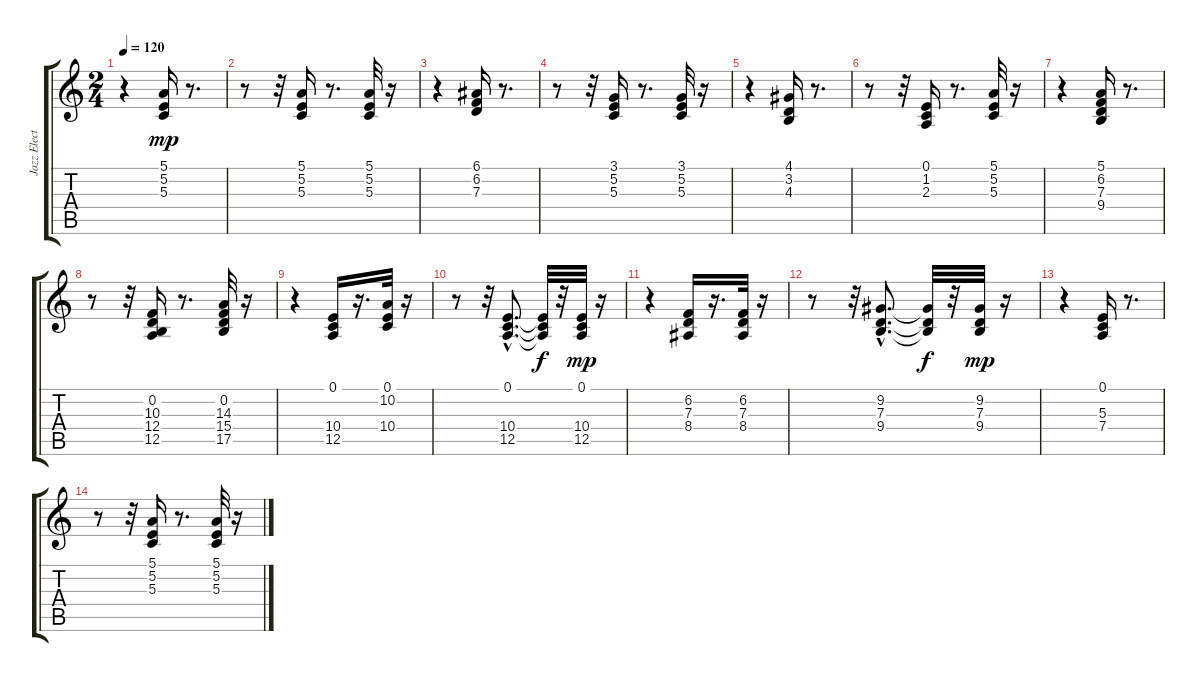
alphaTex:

\track ("Jazz Electric" "Jazz Elect") {instrument acousticgrandpiano}
\staff {score tabs}
\tuning (E4 B3 G3 D3 A2 E2) {hide}
\ts (2 4)
\tempo 120
\clef g2
\ks c
r.4{dy mp} (5.1 5.2 5.3).16 r.8{d} |
r.8 r.32 (5.1 5.2 5.3).16 r.8{d} (5.1 5.2 5.3).32 r.16 |
r.4 (6.1 6.2 7.3).16 r.8{d} |
r.8 r.32 (3.1 5.2 5.3).16 r.8{d} (3.1 5.2 5.3).32 r.16 |
r.4 (4.1 3.2 4.3).16 r.8{d} |
r.8 r.32 (0.1 1.2 2.3).16 r.8{d} (5.1 5.2 5.3).32 r.16 |
r.4 (5.1 6.2 7.3 9.4).16 r.8{d} |
r.8 r.32 (0.2 10.3 12.4 12.5).16 r.8{d} (0.2 14.3 15.4 17.5).32 r.16 |
r.4 (0.1 10.4 12.5).16 r.16{d} (0.1 10.2 10.4).32 r.16 |
r.8 r.32 (0.1{hac} 10.4{hac} 12.5{hac}).8{d} (0.1{t} 10.4{t} 12.5{t}).32{dy f} r.32 (0.1 10.4 12.5).32{dy mp} r.16 |
r.4 (6.2 7.3 8.4).16 r.16{d} (6.2 7.3 8.4).32 r.16 |
r.8 r.32 (9.2{hac} 7.3{hac} 9.4{hac}).8{d} (9.2{t} 7.3{t} 9.4{t}).32{dy f} r.32 (9.2 7.3 9.4).32{dy mp} r.16 |
r.4 (0.1 5.3 7.4).16 r.8{d} |
r.8 r.32 (5.1 5.2 5.3).16 r.8{d} (5.1 5.2 5.3).32 r.16
